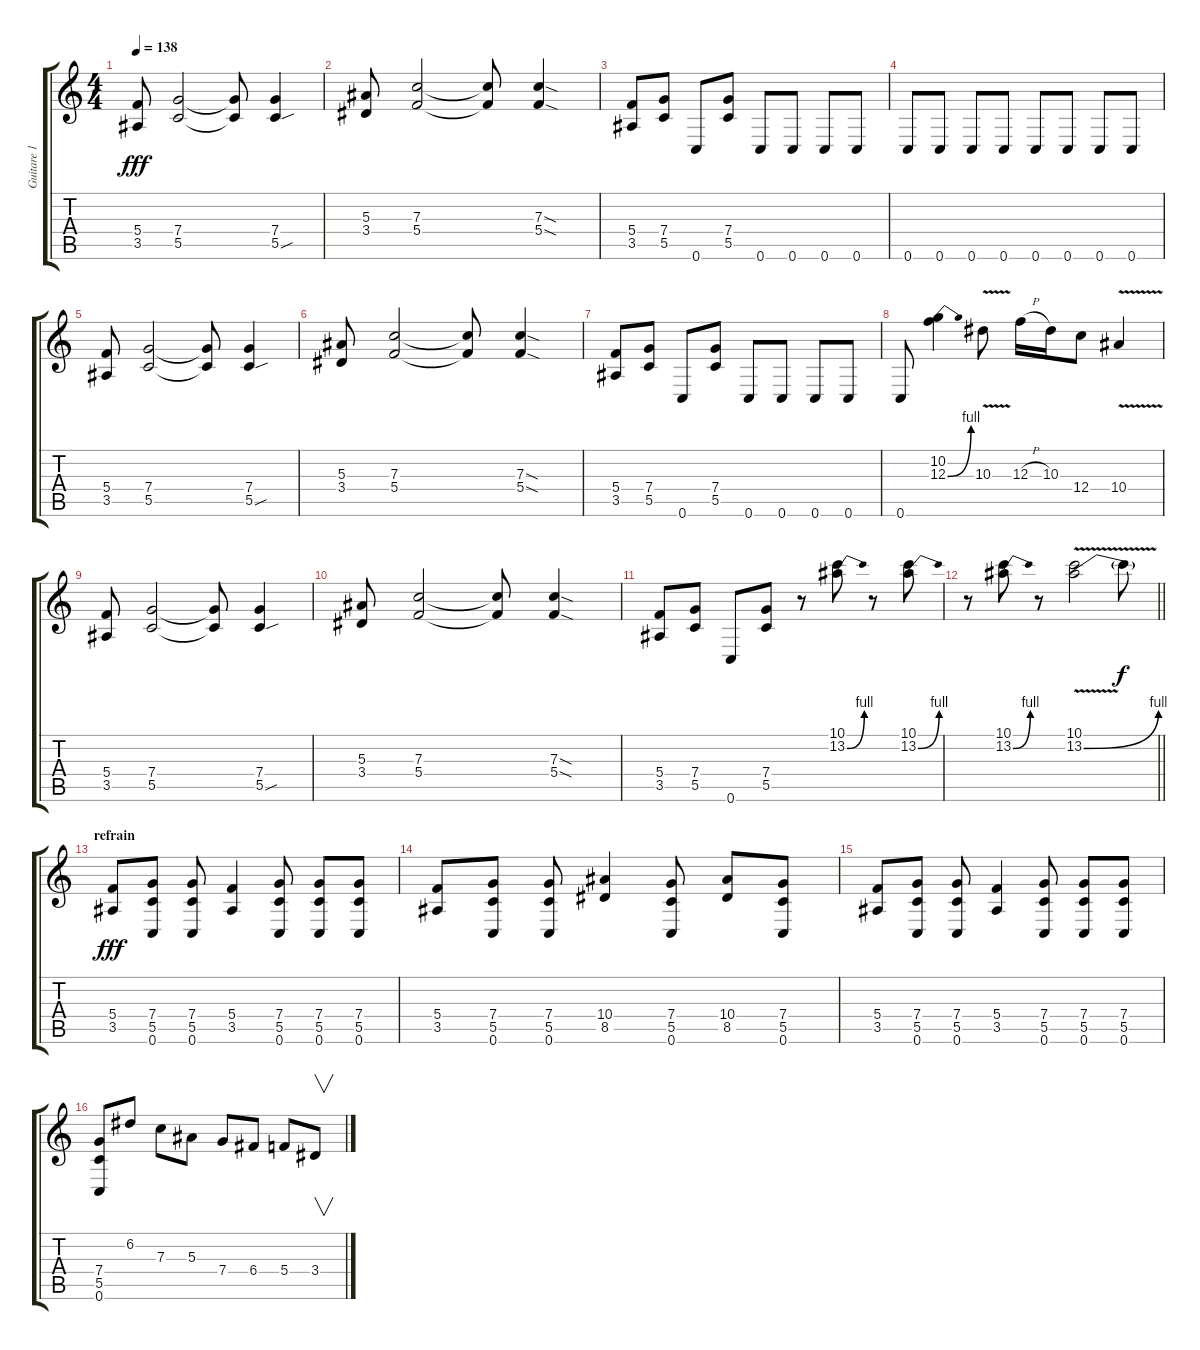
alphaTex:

\track ("Guitare 1" "Guitare 1") {instrument overdrivenguitar}
\staff {score tabs}
\tuning (D4 A3 F3 C3 G2 C2) {hide}
\ts (4 4)
\tempo 138
\clef g2
\ks c
(5.4 3.5).8{dy fff volume 13} (7.4 5.5).2 (7.4{t} 5.5{t}).8 (7.4 5.5{sou}).4 |
(5.3 3.4).8 (7.3 5.4).2 (7.3{t} 5.4{t}).8 (7.3{sod} 5.4{sod}).4 |
(5.4 3.5).8 (7.4 5.5).8 0.6.8 (7.4 5.5).8 0.6.8 0.6.8 0.6.8 0.6.8 |
0.6.8 0.6.8 0.6.8 0.6.8 0.6.8 0.6.8 0.6.8 0.6.8 |
(5.4 3.5).8 (7.4 5.5).2 (7.4{t} 5.5{t}).8 (7.4 5.5{sou}).4 |
(5.3 3.4).8 (7.3 5.4).2 (7.3{t} 5.4{t}).8 (7.3{sod} 5.4{sod}).4 |
(5.4 3.5).8 (7.4 5.5).8 0.6.8 (7.4 5.5).8 0.6.8 0.6.8 0.6.8 0.6.8 |
0.6.8 (10.2 12.3{be (bend 0 0 60 4)}).4{volume 16} 10.3{v}.8 12.3{h}.16 10.3.16 12.4.8 10.4{v}.4 |
(5.4 3.5).8{volume 13} (7.4 5.5).2 (7.4{t} 5.5{t}).8 (7.4 5.5{sou}).4 |
(5.3 3.4).8 (7.3 5.4).2 (7.3{t} 5.4{t}).8 (7.3{sod} 5.4{sod}).4 |
(5.4 3.5).8 (7.4 5.5).8 0.6.8 (7.4 5.5).8 r.8 (10.1 13.2{be (bend 0 0 60 4)}).8{volume 16} r.8 (10.1 13.2{be (bend 0 0 60 4)}).8 |
\barLineRight lightlight
r.8 (10.1 13.2{be (bend 0 0 60 4)}).8 r.8 (10.1 13.2{be (bend 0 0 60 4) v}).2 13.2{t}.8{dy f} |
\section ("" "refrain")
(5.4 3.5).8{dy fff volume 13} (7.4 5.5 0.6).8 (7.4 5.5 0.6).8 (5.4 3.5).4 (7.4 5.5 0.6).8 (7.4 5.5 0.6).8 (7.4 5.5 0.6).8 |
(5.4 3.5).8 (7.4 5.5 0.6).8 (7.4 5.5 0.6).8 (10.4 8.5).4 (7.4 5.5 0.6).8 (10.4 8.5).8 (7.4 5.5 0.6).8 |
(5.4 3.5).8 (7.4 5.5 0.6).8 (7.4 5.5 0.6).8 (5.4 3.5).4 (7.4 5.5 0.6).8 (7.4 5.5 0.6).8 (7.4 5.5 0.6).8 |
(7.4 5.5 0.6).8 6.2.8{volume 16} 7.3.8 5.3.8 7.4.8 6.4.8 5.4.8 3.4.8{v}
